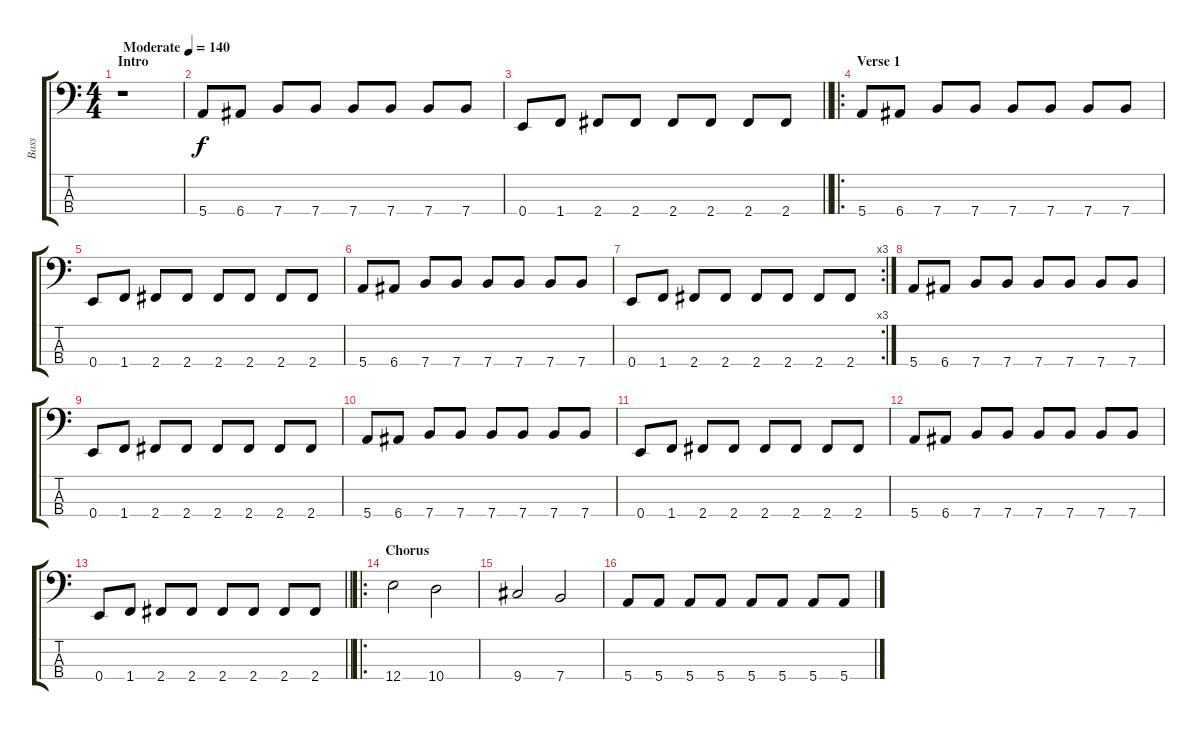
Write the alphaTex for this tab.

\track ("Bass" "Bass") {instrument electricbasspick}
\staff {score tabs}
\tuning (G2 D2 A1 E1) {hide}
\ts (4 4)
\section ("" "Intro")
\tempo (140 "Moderate")
\clef f4
\ks c
r.1{dy f instrument electricbasspick} |
5.4.8 6.4.8 7.4.8 7.4.8 7.4.8 7.4.8 7.4.8 7.4.8 |
\barLineRight lightlight
0.4.8 1.4.8 2.4.8 2.4.8 2.4.8 2.4.8 2.4.8 2.4.8 |
\ro
\section ("" "Verse 1")
5.4.8 6.4.8 7.4.8 7.4.8 7.4.8 7.4.8 7.4.8 7.4.8 |
0.4.8 1.4.8 2.4.8 2.4.8 2.4.8 2.4.8 2.4.8 2.4.8 |
5.4.8 6.4.8 7.4.8 7.4.8 7.4.8 7.4.8 7.4.8 7.4.8 |
\rc 3
0.4.8 1.4.8 2.4.8 2.4.8 2.4.8 2.4.8 2.4.8 2.4.8 |
5.4.8 6.4.8 7.4.8 7.4.8 7.4.8 7.4.8 7.4.8 7.4.8 |
0.4.8 1.4.8 2.4.8 2.4.8 2.4.8 2.4.8 2.4.8 2.4.8 |
5.4.8 6.4.8 7.4.8 7.4.8 7.4.8 7.4.8 7.4.8 7.4.8 |
0.4.8 1.4.8 2.4.8 2.4.8 2.4.8 2.4.8 2.4.8 2.4.8 |
5.4.8 6.4.8 7.4.8 7.4.8 7.4.8 7.4.8 7.4.8 7.4.8 |
\barLineRight lightlight
0.4.8 1.4.8 2.4.8 2.4.8 2.4.8 2.4.8 2.4.8 2.4.8 |
\ro
\section ("" "Chorus")
12.4.2 10.4.2 |
9.4.2 7.4.2 |
5.4.8 5.4.8 5.4.8 5.4.8 5.4.8 5.4.8 5.4.8 5.4.8
